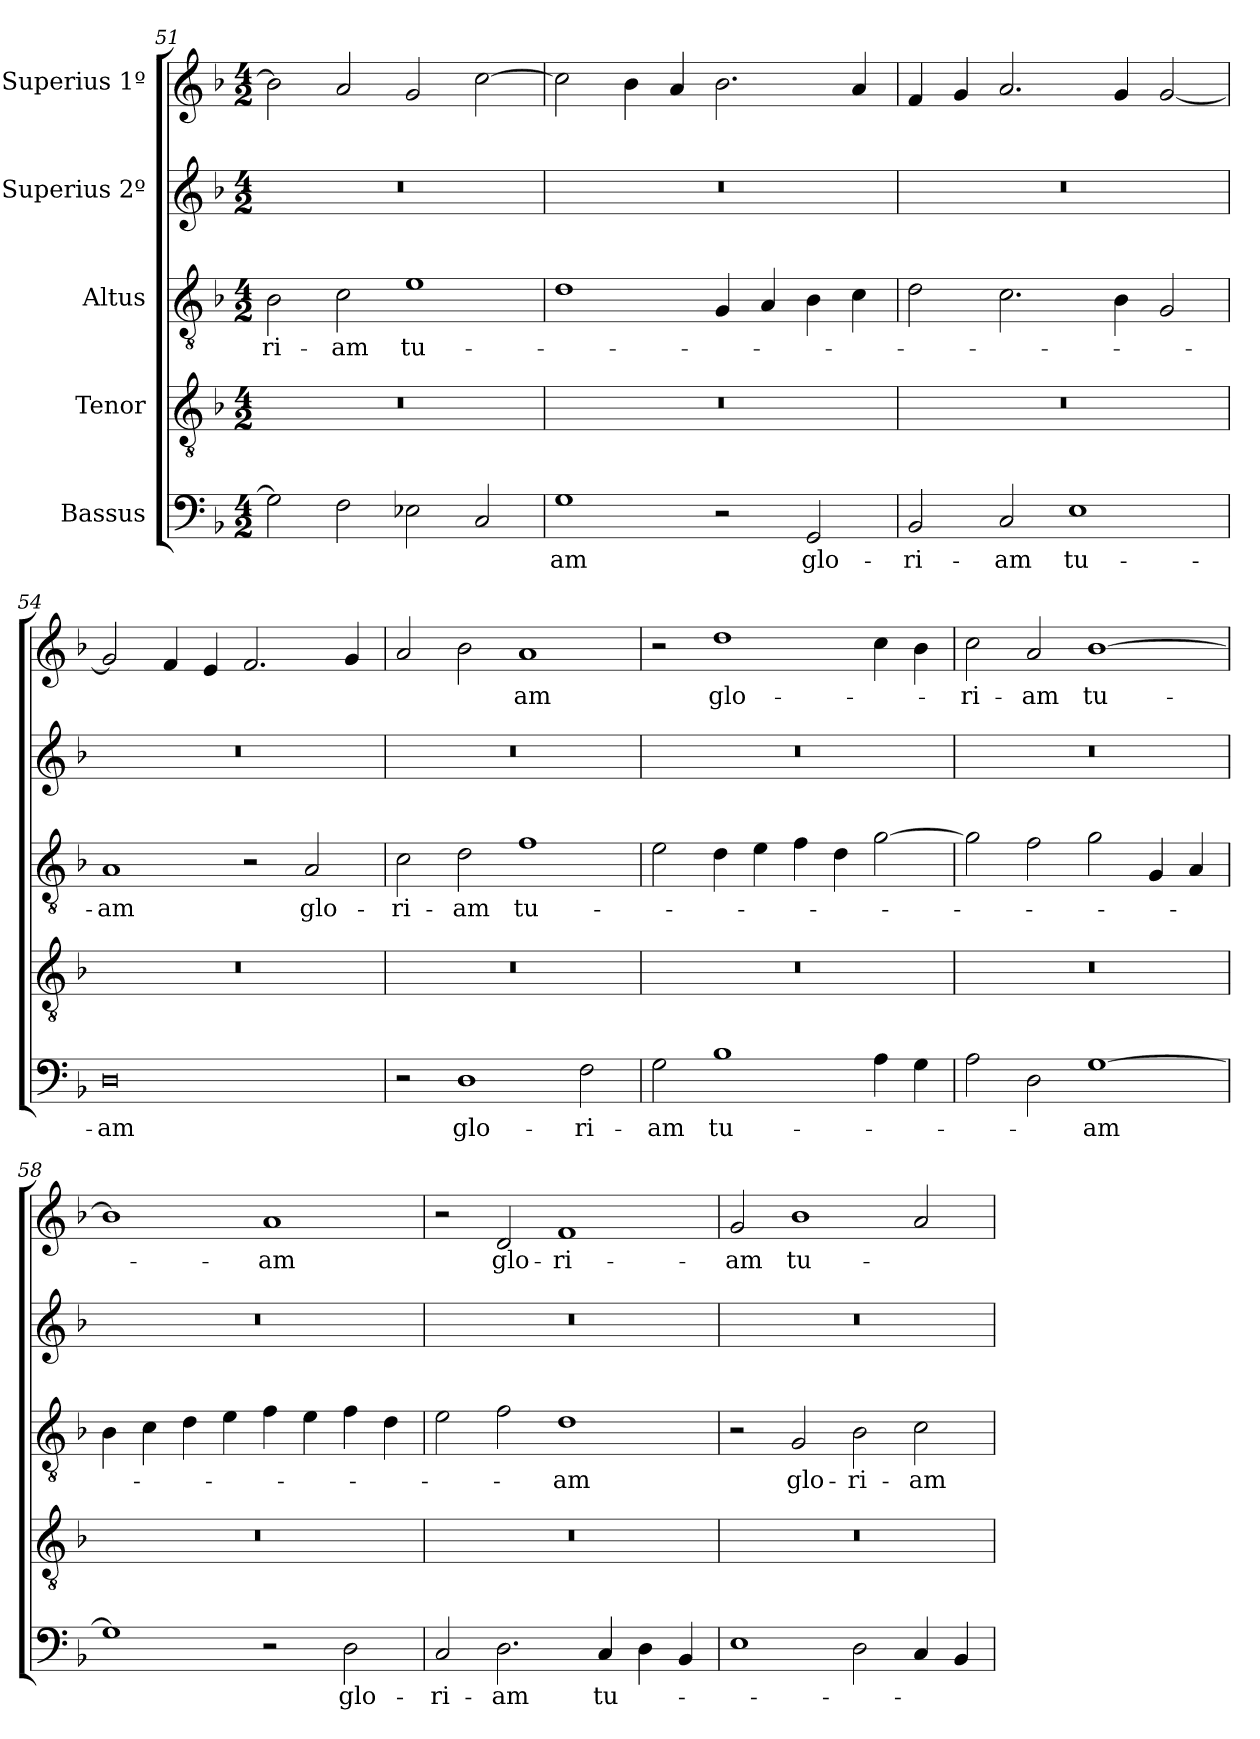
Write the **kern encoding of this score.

**kern	**text	**kern	**kern	**text	**kern	**kern	**text
*part5	*part5	*part4	*part3	*part3	*part2	*part1	*part1
*staff5	*staff5	*staff4	*staff3	*staff3	*staff2	*staff1	*staff1
*I"Bassus	*	*I"Tenor	*I"Altus	*	*I"Superius 2º	*I"Superius 1º	*
*clefF4	*	*clefGv2	*clefGv2	*	*clefG2	*clefG2	*
*k[b-]	*	*k[b-]	*k[b-]	*	*k[b-]	*k[b-]	*
*M4/2	*	*M4/2	*M4/2	*	*M4/2	*M4/2	*
=51	=51	=51	=51	=51	=51	=51	=51
2G\]	.	0r	2B-\	-ri-	0r	2b-\]	.
2F\	.	.	2c\	-am	.	2a/	.
2E-X\	.	.	1e\	tu-	.	2g/	.
2C/	.	.	.	.	.	[2cc\	.
=52	=52	=52	=52	=52	=52	=52	=52
1G\	-am	0r	1d\	.	0r	2cc\]	.
.	.	.	.	.	.	4b-\	.
.	.	.	.	.	.	4a/	.
2r	.	.	4G/	.	.	2.b-\	.
.	.	.	4A/	.	.	.	.
2GG/	glo-	.	4B-\	.	.	.	.
.	.	.	4c\	.	.	4a/	.
=53	=53	=53	=53	=53	=53	=53	=53
2BB-/	-ri-	0r	2d\	.	0r	4f/	.
.	.	.	.	.	.	4g/	.
2C/	-am	.	2.c\	.	.	2.a/	.
1E\	tu-	.	.	.	.	.	.
.	.	.	4B-\	.	.	4g/	.
.	.	.	2G/	.	.	[2g/	.
=54	=54	=54	=54	=54	=54	=54	=54
0D\	-am	0r	1A/	-am	0r	2g/]	.
.	.	.	.	.	.	4f/	.
.	.	.	.	.	.	4e/	.
.	.	.	2r	.	.	2.f/	.
.	.	.	2A/	glo-	.	.	.
.	.	.	.	.	.	4g/	.
=55	=55	=55	=55	=55	=55	=55	=55
2r	.	0r	2c\	-ri-	0r	2a/	.
1D\	glo-	.	2d\	-am	.	2b-\	.
.	.	.	1f\	tu-	.	1a/	-am
2F\	-ri-	.	.	.	.	.	.
=56	=56	=56	=56	=56	=56	=56	=56
2G\	-am	0r	2e\	.	0r	2r	.
1B-\	tu-	.	4d\	.	.	1dd\	glo-
.	.	.	4e\	.	.	.	.
.	.	.	4f\	.	.	.	.
.	.	.	4d\	.	.	.	.
4A\	.	.	[2g\	.	.	4cc\	.
4G\	.	.	.	.	.	4b-\	.
=57	=57	=57	=57	=57	=57	=57	=57
2A\	.	0r	2g\]	.	0r	2cc\	-ri-
2D\	.	.	2f\	.	.	2a/	-am
[1G\	-am	.	2g\	.	.	[1b-\	tu-
.	.	.	4G/	.	.	.	.
.	.	.	4A/	.	.	.	.
=58	=58	=58	=58	=58	=58	=58	=58
1G\]	.	0r	4B-\	.	0r	1b-\]	.
.	.	.	4c\	.	.	.	.
.	.	.	4d\	.	.	.	.
.	.	.	4e\	.	.	.	.
2r	.	.	4f\	.	.	1a/	-am
.	.	.	4e\	.	.	.	.
2D\	glo-	.	4f\	.	.	.	.
.	.	.	4d\	.	.	.	.
=59	=59	=59	=59	=59	=59	=59	=59
2C/	-ri-	0r	2e\	.	0r	2r	.
2.D\	-am	.	2f\	.	.	2d/	glo-
.	.	.	1d\	-am	.	1f/	-ri-
4C/	tu-	.	.	.	.	.	.
4D\	.	.	.	.	.	.	.
4BB-/	.	.	.	.	.	.	.
=60	=60	=60	=60	=60	=60	=60	=60
1E\	.	0r	2r	.	0r	2g/	-am
.	.	.	2G/	glo-	.	1b-\	tu-
2D\	.	.	2B-\	-ri-	.	.	.
4C/	.	.	2c\	-am	.	2a/	.
4BB-/	.	.	.	.	.	.	.
=	=	=	=	=	=	=	=
*-	*-	*-	*-	*-	*-	*-	*-
